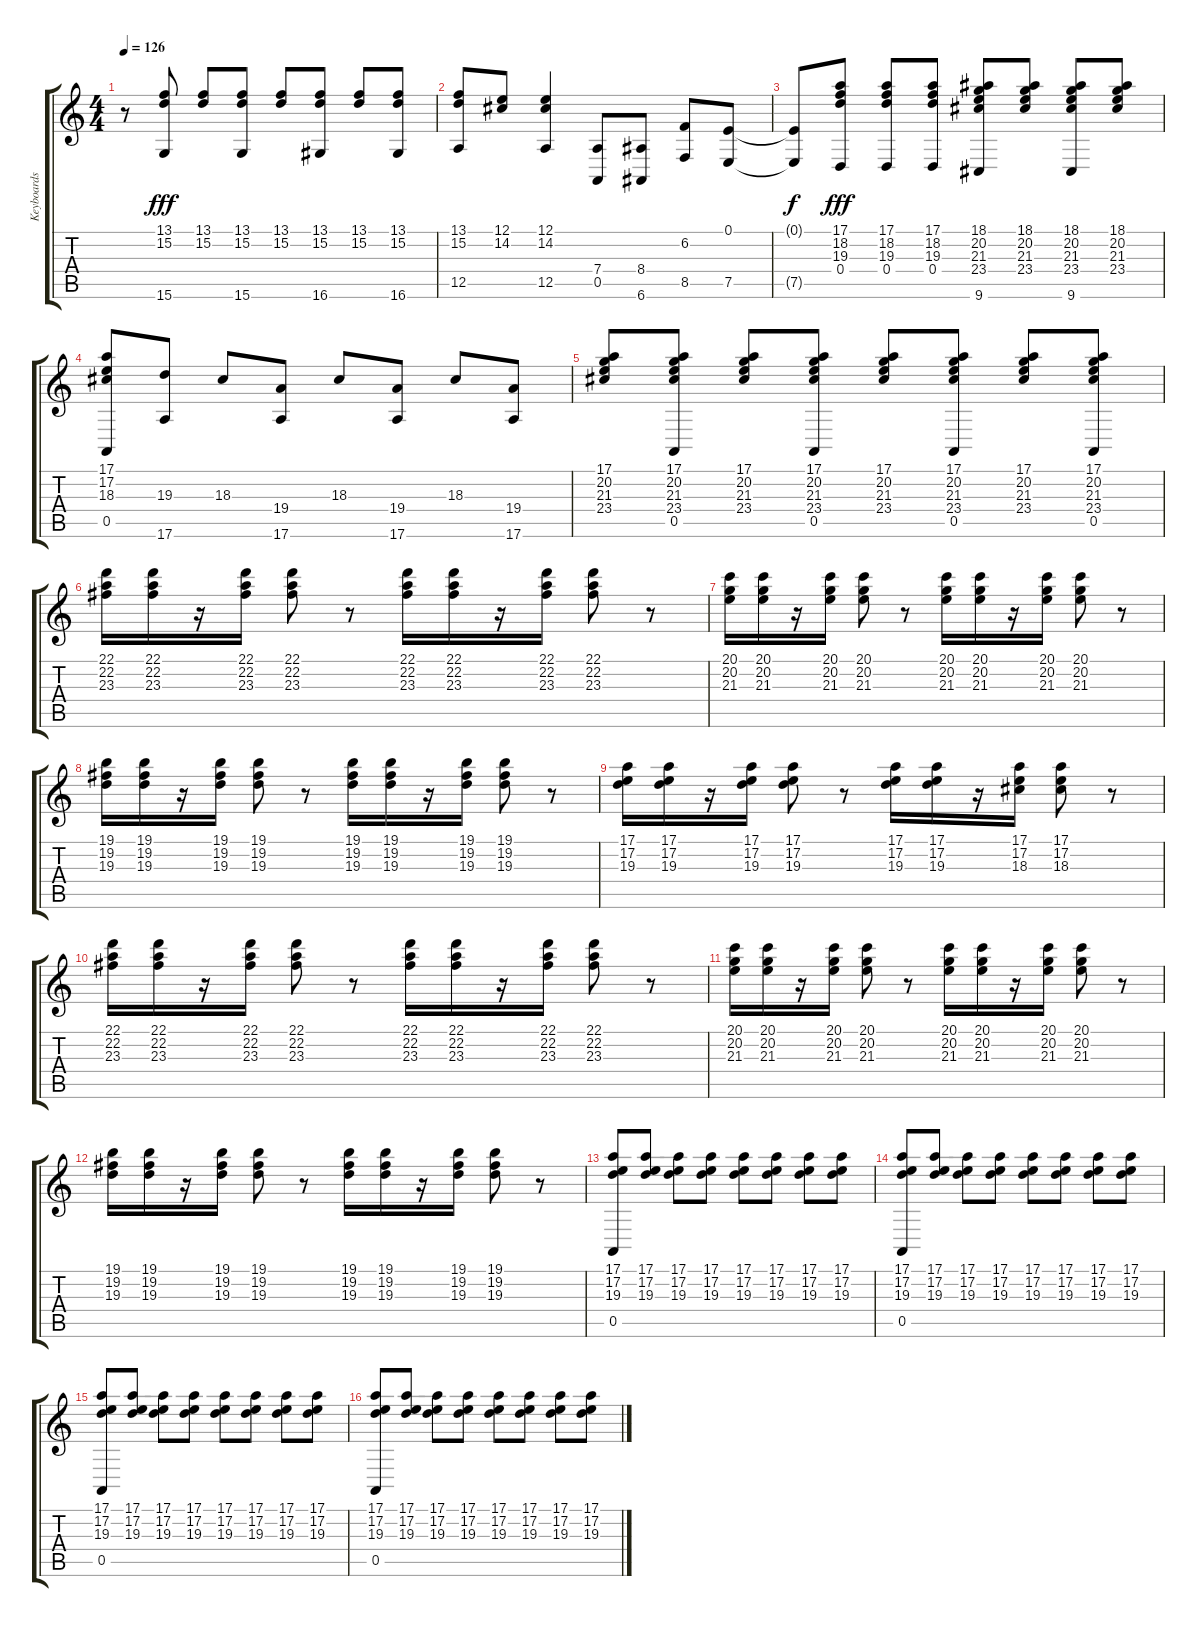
\track ("Keyboards L" "Keyboards ") {instrument electricgrandpiano}
\staff {score tabs}
\tuning (E4 B3 G3 D3 A2 E2) {hide}
\ts (4 4)
\tempo 126
\clef g2
\ks c
r.8{dy fff} (13.1 15.2 15.6).8 (13.1 15.2).8 (13.1 15.2 15.6).8 (13.1 15.2).8 (13.1 15.2 16.6).8 (13.1 15.2).8 (13.1 15.2 16.6).8 |
(13.1 15.2 12.5).8 (12.1 14.2).8 (12.1 14.2 12.5).4 (7.4 0.5).8 (8.4 6.6).8 (6.2 8.5).8 (0.1 7.5).8 |
(0.1{t} 7.5{t}).8{dy f} (17.1 18.2 19.3 0.4).8{dy fff} (17.1 18.2 19.3 0.4).8 (17.1 18.2 19.3 0.4).8 (18.1 20.2 21.3 23.4 9.6).8 (18.1 20.2 21.3 23.4).8 (18.1 20.2 21.3 23.4 9.6).8 (18.1 20.2 21.3 23.4).8 |
(17.1 17.2 18.3 0.5).8 (19.3 17.6).8 18.3.8 (19.4 17.6).8 18.3.8 (19.4 17.6).8 18.3.8 (19.4 17.6).8 |
(17.1 20.2 21.3 23.4).8 (17.1 20.2 21.3 23.4 0.5).8 (17.1 20.2 21.3 23.4).8 (17.1 20.2 21.3 23.4 0.5).8 (17.1 20.2 21.3 23.4).8 (17.1 20.2 21.3 23.4 0.5).8 (17.1 20.2 21.3 23.4).8 (17.1 20.2 21.3 23.4 0.5).8 |
(22.1 22.2 23.3).16 (22.1 22.2 23.3).16 r.16 (22.1 22.2 23.3).16 (22.1 22.2 23.3).8 r.8 (22.1 22.2 23.3).16 (22.1 22.2 23.3).16 r.16 (22.1 22.2 23.3).16 (22.1 22.2 23.3).8 r.8 |
(20.1 20.2 21.3).16 (20.1 20.2 21.3).16 r.16 (20.1 20.2 21.3).16 (20.1 20.2 21.3).8 r.8 (20.1 20.2 21.3).16 (20.1 20.2 21.3).16 r.16 (20.1 20.2 21.3).16 (20.1 20.2 21.3).8 r.8 |
(19.1 19.2 19.3).16 (19.1 19.2 19.3).16 r.16 (19.1 19.2 19.3).16 (19.1 19.2 19.3).8 r.8 (19.1 19.2 19.3).16 (19.1 19.2 19.3).16 r.16 (19.1 19.2 19.3).16 (19.1 19.2 19.3).8 r.8 |
(17.1 17.2 19.3).16 (17.1 17.2 19.3).16 r.16 (17.1 17.2 19.3).16 (17.1 17.2 19.3).8 r.8 (17.1 17.2 19.3).16 (17.1 17.2 19.3).16 r.16 (17.1 17.2 18.3).16 (17.1 17.2 18.3).8 r.8 |
(22.1 22.2 23.3).16 (22.1 22.2 23.3).16 r.16 (22.1 22.2 23.3).16 (22.1 22.2 23.3).8 r.8 (22.1 22.2 23.3).16 (22.1 22.2 23.3).16 r.16 (22.1 22.2 23.3).16 (22.1 22.2 23.3).8 r.8 |
(20.1 20.2 21.3).16 (20.1 20.2 21.3).16 r.16 (20.1 20.2 21.3).16 (20.1 20.2 21.3).8 r.8 (20.1 20.2 21.3).16 (20.1 20.2 21.3).16 r.16 (20.1 20.2 21.3).16 (20.1 20.2 21.3).8 r.8 |
(19.1 19.2 19.3).16 (19.1 19.2 19.3).16 r.16 (19.1 19.2 19.3).16 (19.1 19.2 19.3).8 r.8 (19.1 19.2 19.3).16 (19.1 19.2 19.3).16 r.16 (19.1 19.2 19.3).16 (19.1 19.2 19.3).8 r.8 |
(17.1 17.2 19.3 0.5).8 (17.1 17.2 19.3).8 (17.1 17.2 19.3).8 (17.1 17.2 19.3).8 (17.1 17.2 19.3).8 (17.1 17.2 19.3).8 (17.1 17.2 19.3).8 (17.1 17.2 19.3).8 |
(17.1 17.2 19.3 0.5).8 (17.1 17.2 19.3).8 (17.1 17.2 19.3).8 (17.1 17.2 19.3).8 (17.1 17.2 19.3).8 (17.1 17.2 19.3).8 (17.1 17.2 19.3).8 (17.1 17.2 19.3).8 |
(17.1 17.2 19.3 0.5).8 (17.1 17.2 19.3).8 (17.1 17.2 19.3).8 (17.1 17.2 19.3).8 (17.1 17.2 19.3).8 (17.1 17.2 19.3).8 (17.1 17.2 19.3).8 (17.1 17.2 19.3).8 |
(17.1 17.2 19.3 0.5).8 (17.1 17.2 19.3).8 (17.1 17.2 19.3).8 (17.1 17.2 19.3).8 (17.1 17.2 19.3).8 (17.1 17.2 19.3).8 (17.1 17.2 19.3).8 (17.1 17.2 19.3).8
